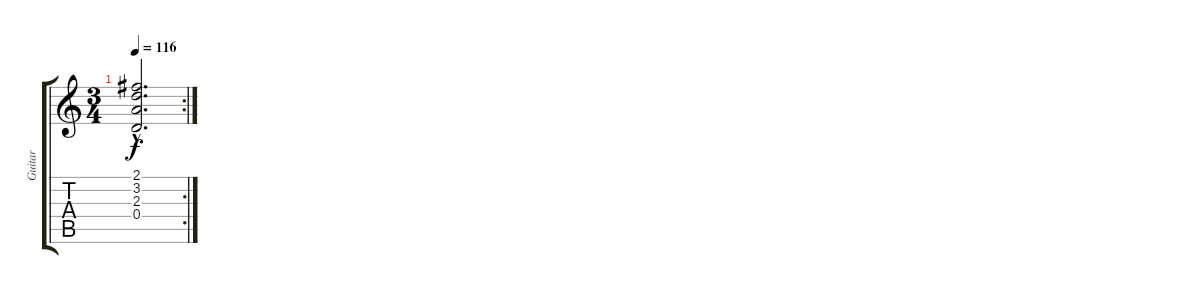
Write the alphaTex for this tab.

\track ("Guitar" "Guitar") {instrument acousticguitarnylon}
\staff {score tabs}
\tuning (E4 B3 G3 D3 A2 E2) {hide}
\rc 2
\ts (3 4)
\tempo 116
\clef g2
\ks c
(2.1{hac} 3.2{hac} 2.3{hac} 0.4{hac}).2{d dy f}
